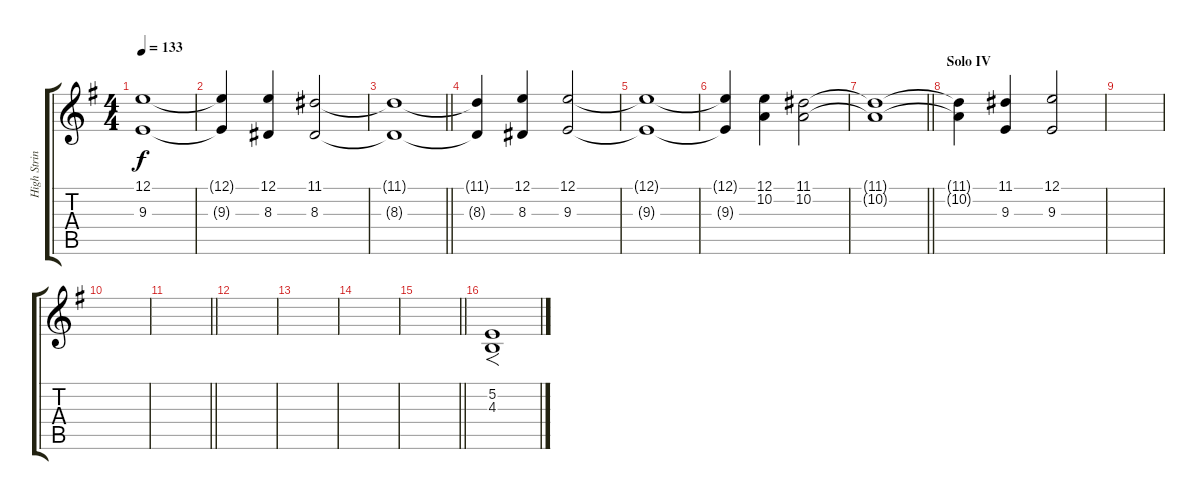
\track ("High Strings Standard" "High Strin") {instrument stringensemble1}
\staff {score tabs}
\tuning (E4 B3 G3 D3 A2 E2) {hide}
\ts (4 4)
\tempo 133
\clef g2
\ks eminor
(12.1{t} 9.3{t}).1{dy f} |
(12.1{t} 9.3{t}).4 (12.1 8.3).4 (11.1 8.3).2 |
\barLineRight lightlight
(11.1{t} 8.3{t}).1 |
(11.1{t} 8.3{t}).4 (12.1 8.3).4 (12.1 9.3).2 |
(12.1{t} 9.3{t}).1 |
(12.1{t} 9.3{t}).4 (12.1 10.2).4 (11.1 10.2).2 |
\barLineRight lightlight
(11.1{t} 10.2{t}).1 |
\section ("" "Solo IV")
(11.1{t} 10.2{t}).4 (11.1 9.3).4 (12.1 9.3).2{volume 0} |
|
|
\barLineRight lightlight
|
|
|
|
\barLineRight lightlight
|
(5.2 4.3).1{f volume 12}
